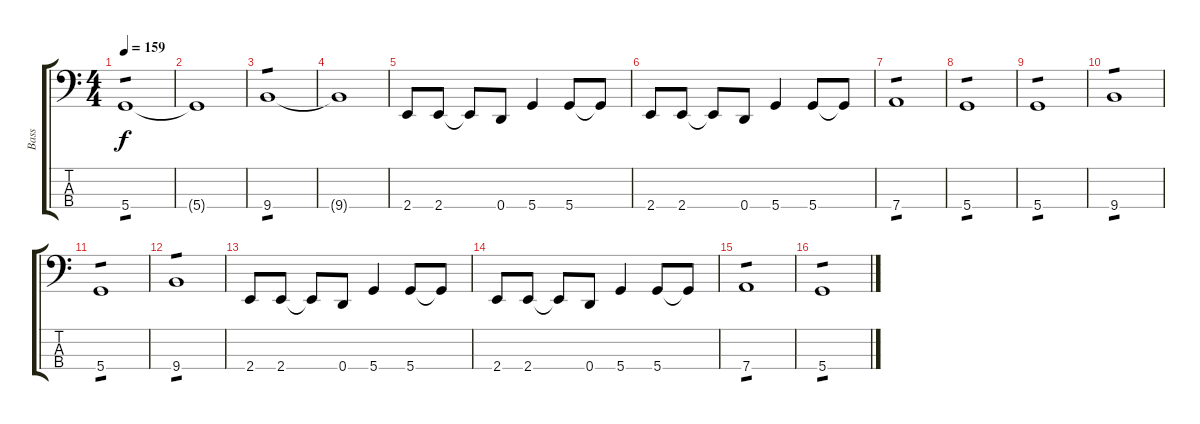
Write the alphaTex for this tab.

\track ("Bass" "Bass") {instrument electricbassfinger}
\staff {score tabs}
\tuning (G2 D2 A1 D1) {hide}
\ts (4 4)
\tempo 159
\clef f4
\ks c
5.4.1{tp 1 dy f} |
5.4{t}.1 |
9.4.1{tp 1} |
9.4{t}.1 |
2.4.8 2.4.8 2.4{t}.8 0.4.8 5.4.4 5.4.8 5.4{t}.8 |
2.4.8 2.4.8 2.4{t}.8 0.4.8 5.4.4 5.4.8 5.4{t}.8 |
7.4.1{tp 1} |
5.4.1{tp 1} |
5.4.1{tp 1} |
9.4.1{tp 1} |
5.4.1{tp 1} |
9.4.1{tp 1} |
2.4.8 2.4.8 2.4{t}.8 0.4.8 5.4.4 5.4.8 5.4{t}.8 |
2.4.8 2.4.8 2.4{t}.8 0.4.8 5.4.4 5.4.8 5.4{t}.8 |
7.4.1{tp 1} |
5.4.1{tp 1}
